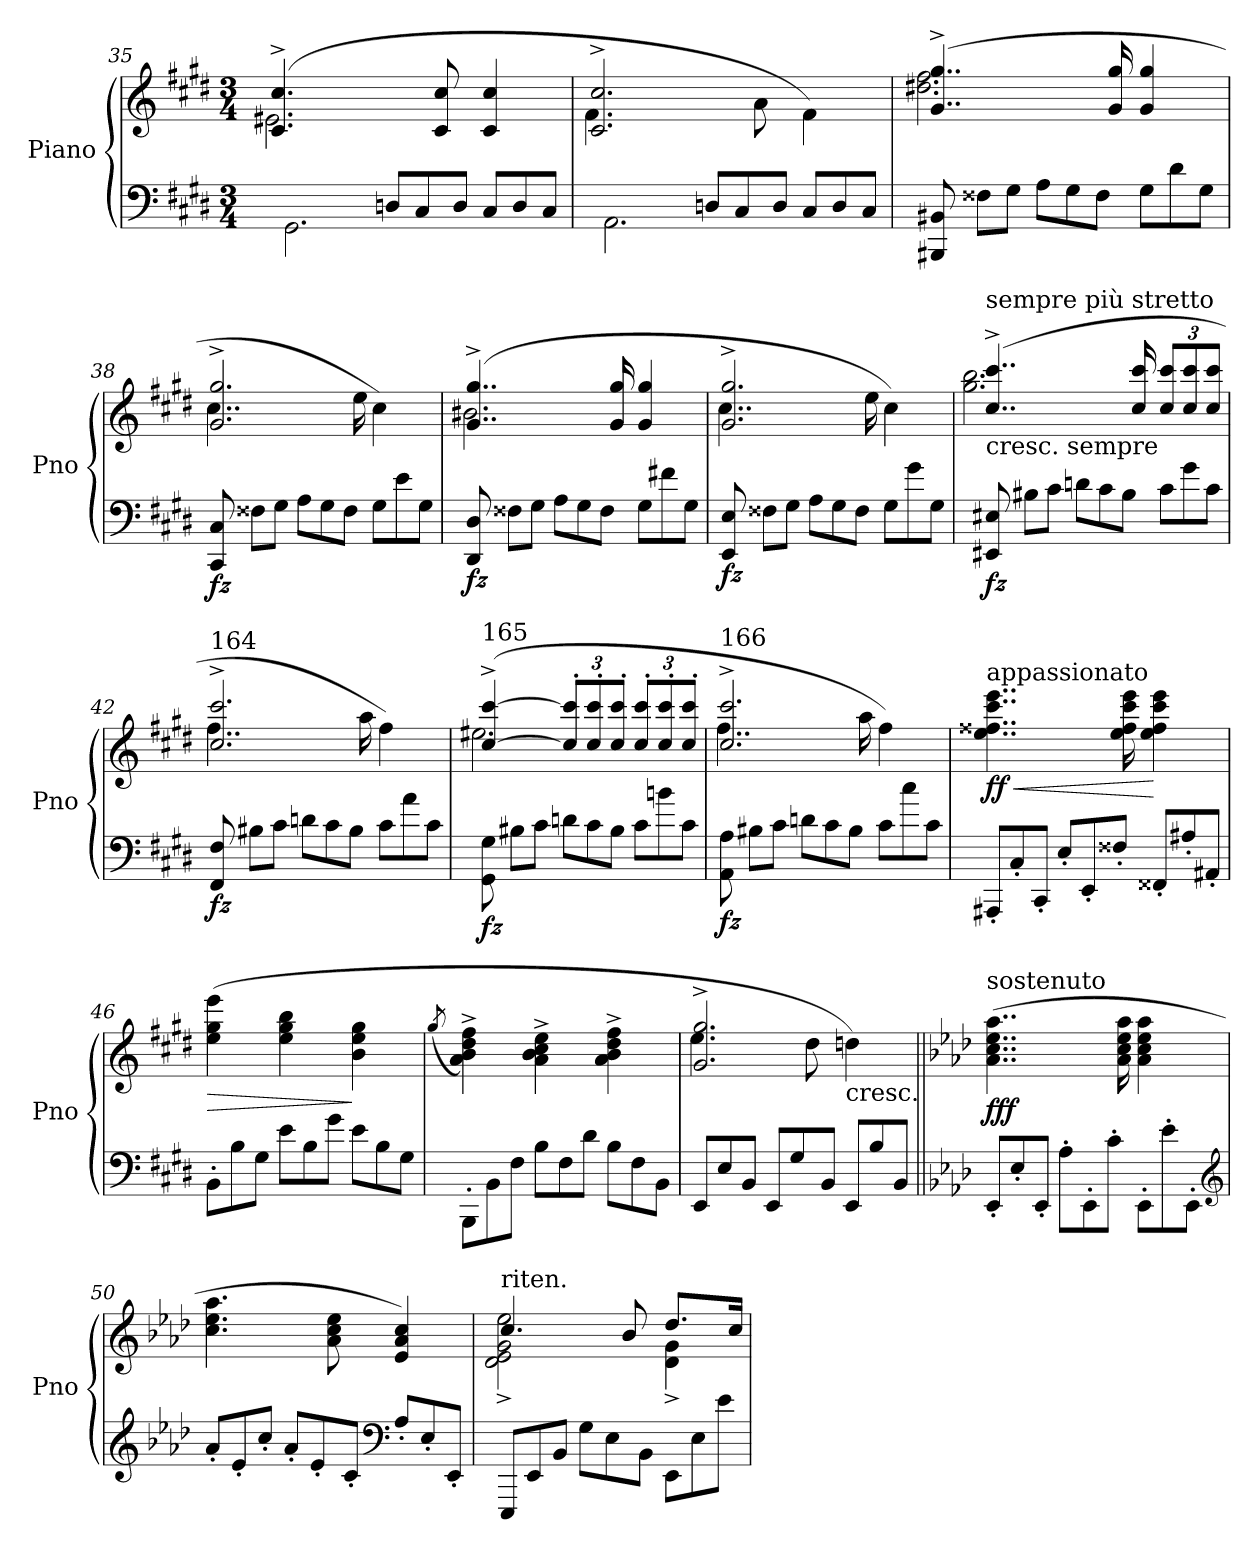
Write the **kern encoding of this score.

**kern	**kern	**dynam
*part1	*part1	*part1
*staff2	*staff1	*staff1/2
*I"Piano	*	*
*I'Pno	*	*
!!LO:LB:g=z
*clefF4	*clefG2	*
*k[f#c#g#d#]	*k[f#c#g#d#]	*
*E:	*E:	*
*M3/4	*M3/4	*
*Xtuplet	*	*
=35	=35	=35
*^	*^	*
12GG#/Lyy	2.GG#\	(4.c#/^ 4.cc#/^	2.e#X\	.
12BB#X/	.	.	.	.
12C#/J	.	.	.	.
12Dn/L	.	.	.	.
12C#/	.	.	.	.
.	.	8c#/ 8cc#/	.	.
12D/J	.	.	.	.
12C#/L	.	4c#/ 4cc#/	.	.
12D/	.	.	.	.
12C#/J	.	.	.	.
=36	=36	=36	=36	=36
12AA/Lyy	2.AA\	2.c#/^ 2.cc#/^	4.f#\	.
12BB#X/	.	.	.	.
12C#/J	.	.	.	.
12Dn/L	.	.	.	.
12C#/	.	.	.	.
.	.	.	8a\	.
12D/J	.	.	.	.
12C#/L	.	.	4f#\)	.
12D/	.	.	.	.
12C#/J	.	.	.	.
*v	*v	*	*	*
=37	=37	=37	=37
!	!	!	!LO:DY:b=2
!	!	!	!LO:DY:n=1:a=2
12BBB#X/ 12BB#X/	(4..g#/^ 4..gg#/^	2.dd#X\ 2.ff#\	fz f
12F##X\L	.	.	.
12G#\J	.	.	.
12A\L	.	.	.
12G#\	.	.	.
12F##\J	.	.	.
.	16g#/ 16gg#/	.	.
12G#\L	4g#/ 4gg#/	.	.
12d#\	.	.	.
12G#\J	.	.	.
=38	=38	=38	=38
!	!	!	!LO:DY:b=2
12CC#/ 12C#/	2.g#/^ 2.gg#/^	4..cc#\	fz
12F##X\L	.	.	.
12G#\J	.	.	.
12A\L	.	.	.
12G#\	.	.	.
12F##\J	.	.	.
.	.	16ee\	.
12G#\L	.	4cc#\)	.
12e\	.	.	.
12G#\J	.	.	.
!!LO:PB:g=z	!!
=39	=39	=39	=39
!	!	!	!LO:DY:b=2
12DD#/ 12D#/	(4..g#/^ 4..gg#/^	2.b#X\	fz
12F##X\L	.	.	.
12G#\J	.	.	.
12A\L	.	.	.
12G#\	.	.	.
12F##\J	.	.	.
.	16g#/ 16gg#/	.	.
12G#\L	4g#/ 4gg#/	.	.
12f#X\	.	.	.
12G#\J	.	.	.
=40	=40	=40	=40
!	!	!	!LO:DY:b=2
12EE/ 12E/	2.g#/^ 2.gg#/^	4..cc#\	fz
12F##X\L	.	.	.
12G#\J	.	.	.
12A\L	.	.	.
12G#\	.	.	.
12F##\J	.	.	.
.	.	16ee\	.
12G#\L	.	4cc#\)	.
12g#\	.	.	.
12G#\J	.	.	.
=41	=41	=41	=41
!	!LO:TX:b:t=cresc. sempre	!	!
!	!LO:TX:a:t=sempre più stretto	!	!
!	!	!	!LO:DY:b=2
12EE#X/ 12E#X/	(4..cc#/^ 4..ccc#/^	2.gg#\ 2.bb\	fz
12B#X\L	.	.	.
12c#\J	.	.	.
12dn\L	.	.	.
12c#\	.	.	.
12B#\J	.	.	.
.	16cc#/ 16ccc#/	.	.
*	*Xbrackettup	*	*
12c#\L	12cc#/ 12ccc#/L	.	.
12g#\	12cc#/ 12ccc#/	.	.
12c#\J	12cc#/ 12ccc#/J	.	.
=42	=42	=42	=42
!	!LO:TX:a:t=164	!	!
!	!	!	!LO:DY:b=2
12FF#/ 12F#/	2.cc#/^ 2.ccc#/^	4..ff#\	fz
12B#X\L	.	.	.
12c#\J	.	.	.
12dn\L	.	.	.
12c#\	.	.	.
12B#\J	.	.	.
.	.	16aa\	.
12c#\L	.	4ff#\)	.
12a\	.	.	.
12c#\J	.	.	.
!!LO:LB:g=z	!!
=43	=43	=43	=43
!	!LO:TX:a:t=165	!	!
!	!	!	!LO:DY:b=2
12GG#\ 12G#\	([4cc#/^ [4ccc#/^	2.ee#X\	fz
12B#X\L	.	.	.
12c#\J	.	.	.
12dn\L	12cc#/]' 12ccc#/]'L	.	.
12c#\	12cc#/' 12ccc#/'	.	.
12B#\J	12cc#/' 12ccc#/'J	.	.
12c#\L	12cc#/' 12ccc#/'L	.	.
12bn\	12cc#/' 12ccc#/'	.	.
12c#\J	12cc#/' 12ccc#/'J	.	.
=44	=44	=44	=44
!	!LO:TX:a:t=166	!	!
!	!	!	!LO:DY:b=2
12AA\ 12A\	2.cc#/^ 2.ccc#/^	4..ff#\	fz
12B#X\L	.	.	.
12c#\J	.	.	.
12dn\L	.	.	.
12c#\	.	.	.
12B#\J	.	.	.
.	.	16aa\	.
12c#\L	.	4ff#\)	.
12cc#\	.	.	.
12c#\J	.	.	.
*	*v	*v	*
=45	=45	=45
!	!LO:TX:a:t=appassionato	!
!	!	!LO:HP:b
!	!	!LO:DY:n=1:b
12AAA#X'/L	4..ee\ 4..ff##X\ 4..ccc#\ 4..eee\	< ff
12C#'/	.	.
12CC#'/J	.	.
12E'/L	.	.
12EE'/	.	.
12F##X'/J	.	.
.	16ee\ 16ff##\ 16ccc#\ 16eee\	.
12FF##X'/L	4ee\ 4ff##\ 4ccc#\ 4eee\	[
12A#X'/	.	.
12AA#X'/J	.	.
=46	=46	=46
!	!	!LO:HP:b
12BB'\L	(4ee\ 4gg#\ 4eee\	>
12B\	.	.
12G#\J	.	.
12e\L	4ee\ 4gg#\ 4bb\	.
12B\	.	.
12g#\J	.	.
12e\L	4b\ 4ee\ 4gg#\	]
12B\	.	.
12G#\J	.	.
!!LO:LB:g=z
=47	=47	=47
.	(8qgg#/	.
12BBB'\L	4a\^ 4b\^ 4dd#\^ 4ff#\^)	.
12BB\	.	.
12F#\J	.	.
12B\L	4a\^ 4b\^ 4cc#\^ 4ee\^	.
12F#\	.	.
12d#\J	.	.
12B\L	4a\^ 4b\^ 4dd#\^ 4ff#\^	.
12F#\	.	.
12BB\J	.	.
=48	=48	=48
*	*^	*
12EE/L	2.g#/^ 2.gg#/^	4.ee\	.
12E/	.	.	.
12BB/J	.	.	.
12EE/L	.	.	.
12G#/	.	.	.
.	.	8dd#\	.
12BB/J	.	.	.
!	!	!LO:TX:b:t=cresc.	!
12EE/L	.	4ddn\)	.
12B/	.	.	.
12BB/J	.	.	.
*	*v	*v	*
=49||	=49||	=49||
*k[b-e-a-d-]	*k[b-e-a-d-]	*
*A-:	*A-:	*
!	!LO:TX:a:t=sostenuto	!
!	!	!LO:DY:b
12EE-'/L	(4..a-\ 4..cc\ 4..ee-\ 4..aa-\	fff
12E-'/	.	.
12EE-'/J	.	.
12A-'\L	.	.
12EE-'\	.	.
12c'\J	.	.
.	16a-\ 16cc\ 16ee-\ 16aa-\	.
12EE-'\L	4a-\ 4cc\ 4ee-\ 4aa-\	.
12e-'\	.	.
12EE-'\J	.	.
*clefG2	*	*
=50	=50	=50
12a-'/L	4.cc\ 4.ee-\ 4.aa-\	.
12e-'/	.	.
12cc'/J	.	.
12a-'/L	.	.
12e-'/	.	.
.	8a-\ 8cc\ 8ee-\	.
12c'/J	.	.
*clefF4	*	*
12A-'/L	4e-/ 4a-/ 4cc/)	.
12E-'/	.	.
12EE-'/J	.	.
!!LO:LB:g=z
=51	=51	=51
*	*^	*
!	!LO:TX:a:t=riten.	!	!
12EEE-/L	4.cc/	2d-\^ 2e-\^ 2g\^ 2ee-\^	.
12EE-/	.	.	.
12BB-/J	.	.	.
12G\L	.	.	.
12E-\	.	.	.
.	8b-/	.	.
12BB-\J	.	.	.
12EE-\L	8.dd-/L	4d-\^ 4g\^	.
12E-\	.	.	.
12e-\J	.	.	.
.	16cc/Jk	.	.
*	*v	*v	*
=	=	=
*-	*-	*-
